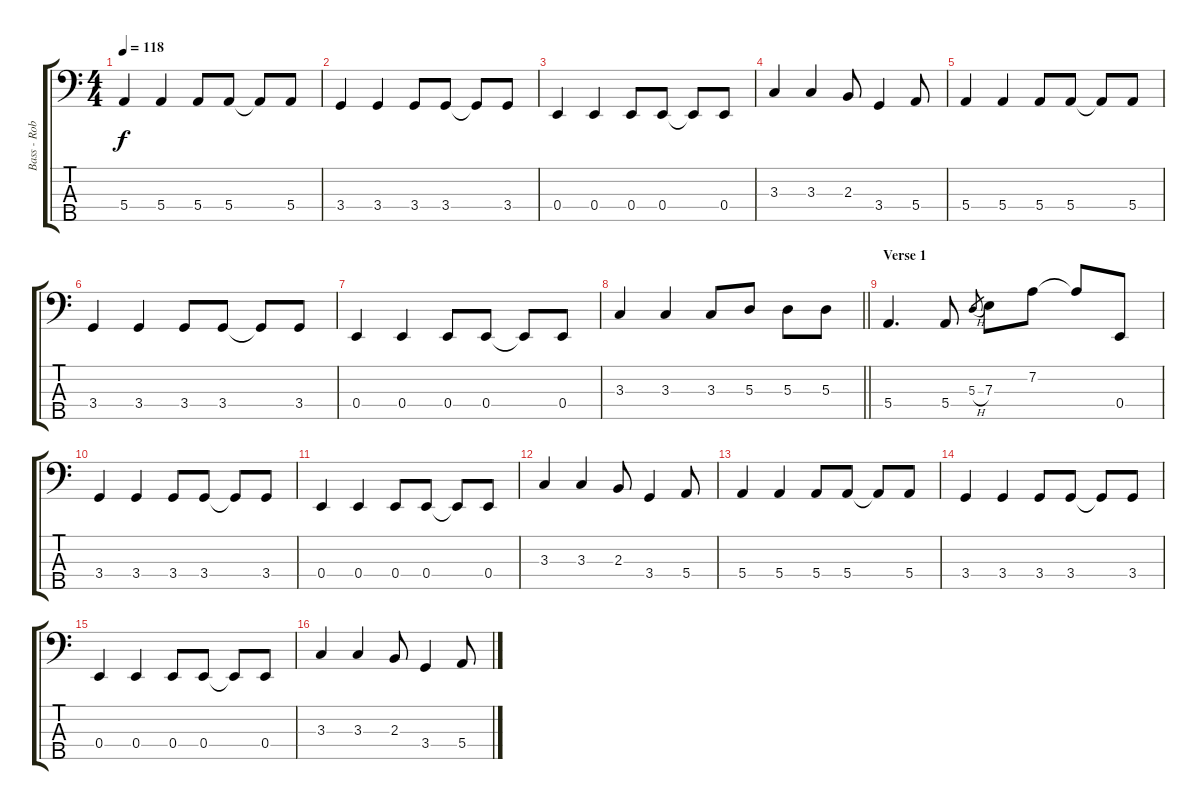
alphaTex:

\track ("Bass - Rob" "Bass - Rob") {instrument electricbassfinger}
\staff {score tabs}
\tuning (G2 D2 A1 E1 B0) {hide}
\ts (4 4)
\tempo 118
\clef f4
\ks c
5.4.4{dy f} 5.4.4 5.4.8 5.4.8 5.4{t}.8 5.4.8 |
3.4.4 3.4.4 3.4.8 3.4.8 3.4{t}.8 3.4.8 |
0.4.4 0.4.4 0.4.8 0.4.8 0.4{t}.8 0.4.8 |
3.3.4 3.3.4 2.3.8 3.4.4 5.4.8 |
5.4.4 5.4.4 5.4.8 5.4.8 5.4{t}.8 5.4.8 |
3.4.4 3.4.4 3.4.8 3.4.8 3.4{t}.8 3.4.8 |
0.4.4 0.4.4 0.4.8 0.4.8 0.4{t}.8 0.4.8 |
\barLineRight lightlight
3.3.4 3.3.4 3.3.8 5.3.8 5.3.8 5.3.8 |
\section ("" "Verse 1")
5.4.4{d} 5.4.8 5.3{h}.8{gr} 7.3.8 7.2.8 7.2{t}.8 0.4.8 |
3.4.4 3.4.4 3.4.8 3.4.8 3.4{t}.8 3.4.8 |
0.4.4 0.4.4 0.4.8 0.4.8 0.4{t}.8 0.4.8 |
3.3.4 3.3.4 2.3.8 3.4.4 5.4.8 |
5.4.4 5.4.4 5.4.8 5.4.8 5.4{t}.8 5.4.8 |
3.4.4 3.4.4 3.4.8 3.4.8 3.4{t}.8 3.4.8 |
0.4.4 0.4.4 0.4.8 0.4.8 0.4{t}.8 0.4.8 |
3.3.4 3.3.4 2.3.8 3.4.4 5.4.8
